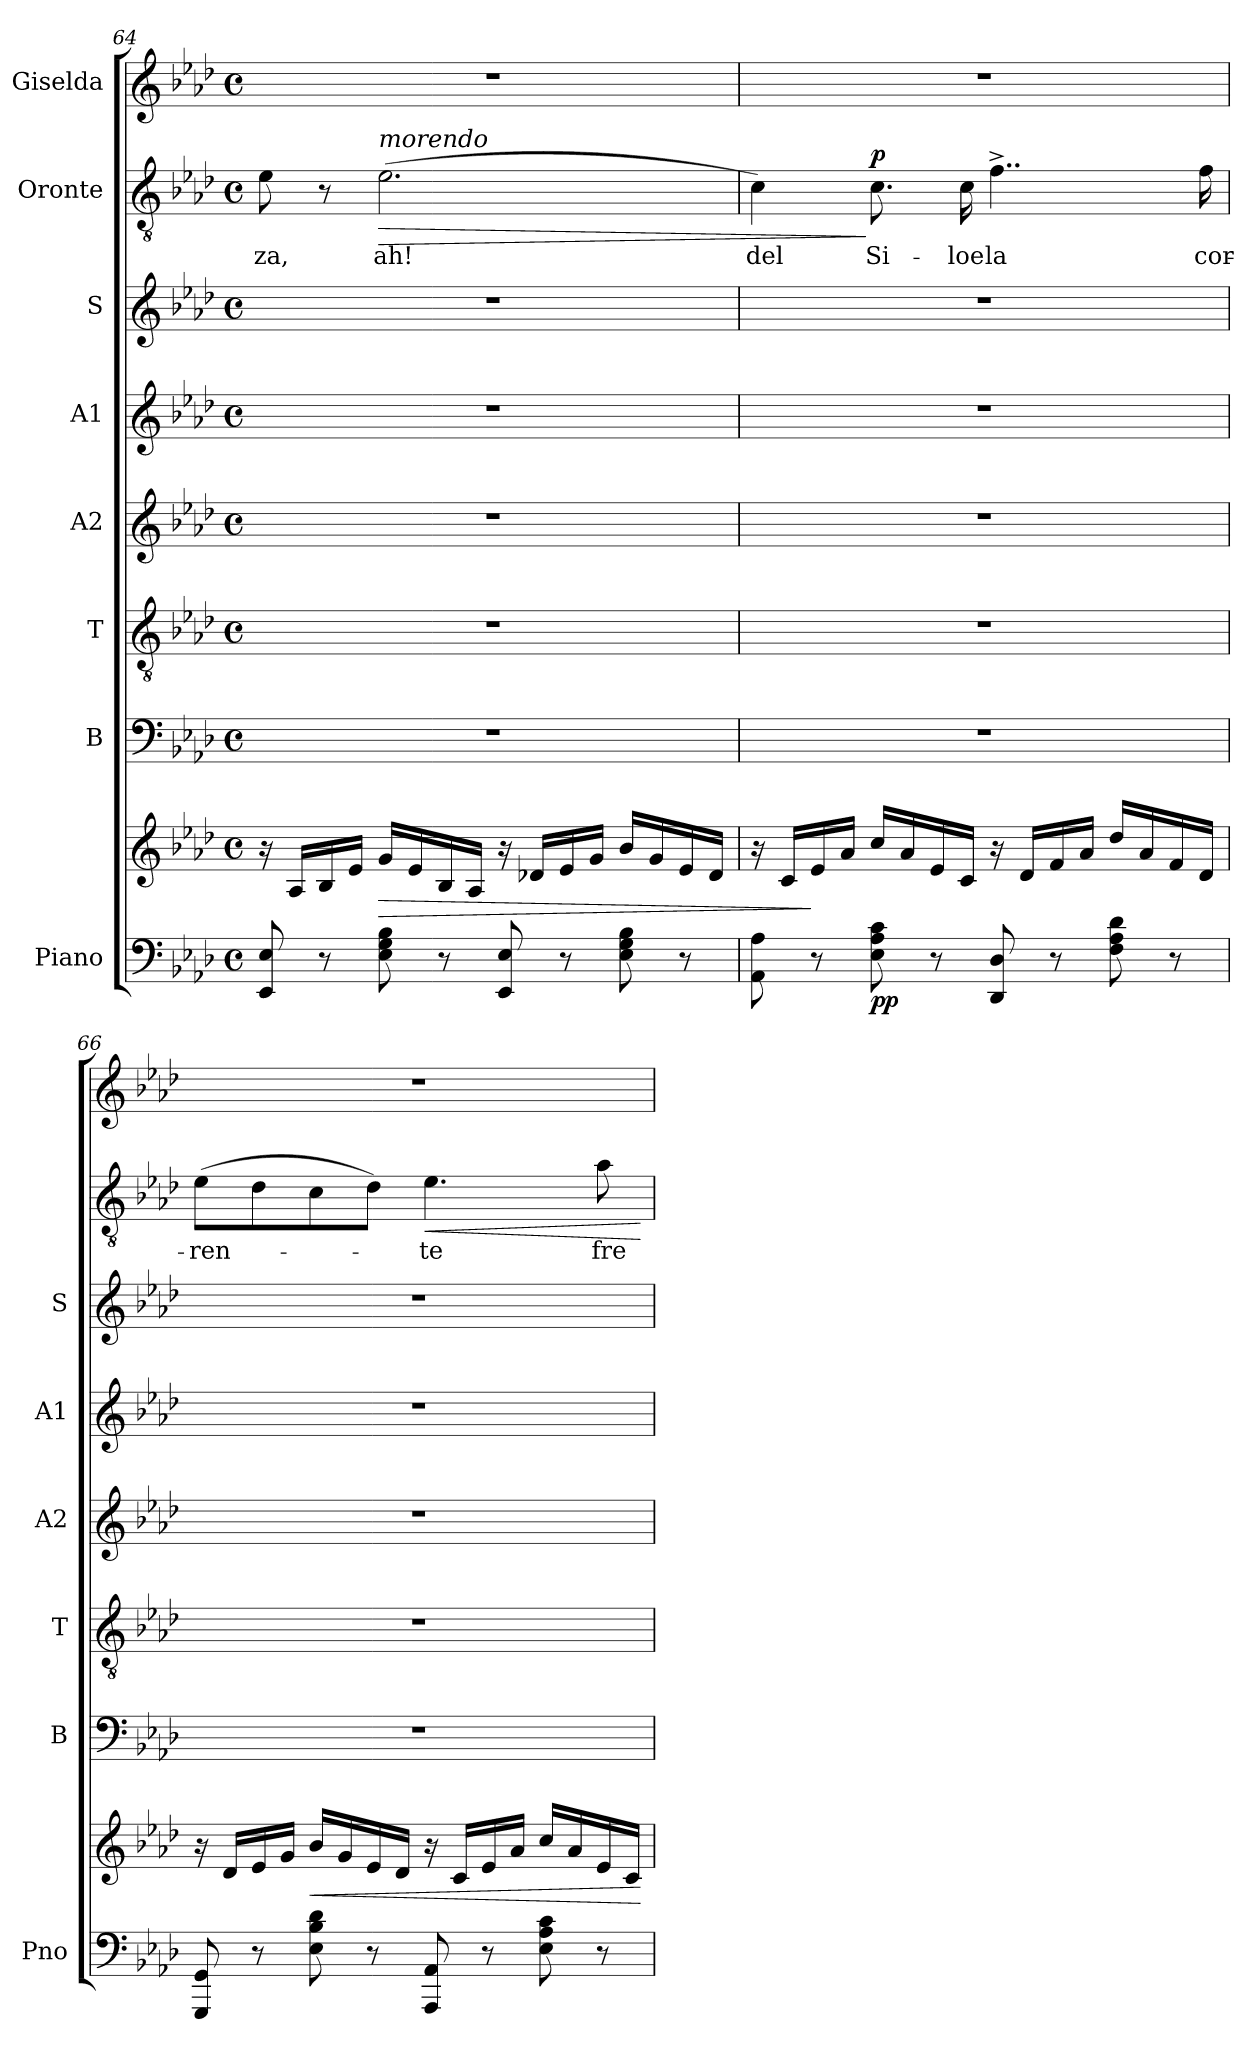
**kern	**kern	**dynam	**kern	**kern	**kern	**kern	**kern	**kern	**text	**dynam	**kern
*part8	*part8	*part8	*part7	*part6	*part5	*part4	*part3	*part2	*part2	*part2	*part1
*staff9	*staff8	*staff8/9	*staff7	*staff6	*staff5	*staff4	*staff3	*staff2	*staff2	*staff2	*staff1
*I"Piano	*	*	*I"B	*I"T	*I"A2	*I"A1	*I"S	*I"Oronte	*	*	*I"Giselda
*I'Pno	*	*	*I'B	*I'T	*I'A2	*I'A1	*I'S	*	*	*	*
!!LO:LB:g=z
*clefF4	*clefG2	*	*clefF4	*clefGv2	*clefG2	*clefG2	*clefG2	*clefGv2	*	*	*clefG2
*k[b-e-a-d-]	*k[b-e-a-d-]	*	*k[b-e-a-d-]	*k[b-e-a-d-]	*k[b-e-a-d-]	*k[b-e-a-d-]	*k[b-e-a-d-]	*k[b-e-a-d-]	*	*	*k[b-e-a-d-]
*M4/4	*M4/4	*	*M4/4	*M4/4	*M4/4	*M4/4	*M4/4	*M4/4	*	*	*M4/4
*met(c)	*met(c)	*	*met(c)	*met(c)	*met(c)	*met(c)	*met(c)	*met(c)	*	*	*met(c)
=64	=64	=64	=64	=64	=64	=64	=64	=64	=64	=64	=64
8EE-/ 8E-/	16r	.	1r	1r	1r	1r	1r	8e-\	-za,	.	1r
.	16A-/LL	.	.	.	.	.	.	.	.	.	.
8r	16B-/	.	.	.	.	.	.	8r	.	.	.
.	16e-/JJ	.	.	.	.	.	.	.	.	.	.
!	!	!	!	!	!	!	!	!LO:TX:a:i:t=morendo	!	!	!
!	!	!LO:HP:b	!	!	!	!	!	!	!	!LO:HP:b	!
8E-\ 8G\ 8B-\	16g/LL	>	.	.	.	.	.	(2.e-\	ah!	>	.
.	16e-/	.	.	.	.	.	.	.	.	.	.
8r	16B-/	.	.	.	.	.	.	.	.	.	.
.	16A-/JJ	.	.	.	.	.	.	.	.	.	.
8EE-/ 8E-/	16r	.	.	.	.	.	.	.	.	.	.
.	16d-X/LL	.	.	.	.	.	.	.	.	.	.
8r	16e-/	.	.	.	.	.	.	.	.	.	.
.	16g/JJ	.	.	.	.	.	.	.	.	.	.
8E-\ 8G\ 8B-\	16b-/LL	.	.	.	.	.	.	.	.	.	.
.	16g/	.	.	.	.	.	.	.	.	.	.
8r	16e-/	.	.	.	.	.	.	.	.	.	.
.	16d-/JJ	.	.	.	.	.	.	.	.	.	.
=65	=65	=65	=65	=65	=65	=65	=65	=65	=65	=65	=65
8AA-\ 8A-\	16r	.	1r	1r	1r	1r	1r	4c\)	del	.	1r
.	16c/LL	.	.	.	.	.	.	.	.	.	.
8r	16e-/	]	.	.	.	.	.	.	.	.	.
.	16a-/JJ	.	.	.	.	.	.	.	.	.	.
!	!	!LO:DY:b=2	!	!	!	!	!	!	!	!	!
!	!	!LO:DY:n=1:b	!	!	!	!	!	!	!	!LO:DY:n=1:a	!
8E-\ 8A-\ 8c\	16cc/LL	p p	.	.	.	.	.	8.c\	Si-	] p	.
.	16a-/	.	.	.	.	.	.	.	.	.	.
8r	16e-/	.	.	.	.	.	.	.	.	.	.
.	16c/JJ	.	.	.	.	.	.	16c\	-loe	.	.
8DD-/ 8D-/	16r	.	.	.	.	.	.	4..f^\	la	.	.
.	16d-/LL	.	.	.	.	.	.	.	.	.	.
8r	16f/	.	.	.	.	.	.	.	.	.	.
.	16a-/JJ	.	.	.	.	.	.	.	.	.	.
8F\ 8A-\ 8d-\	16dd-/LL	.	.	.	.	.	.	.	.	.	.
.	16a-/	.	.	.	.	.	.	.	.	.	.
8r	16f/	.	.	.	.	.	.	.	.	.	.
.	16d-/JJ	.	.	.	.	.	.	16f\	cor-	.	.
=66	=66	=66	=66	=66	=66	=66	=66	=66	=66	=66	=66
8GGG/ 8GG/	16r	.	1r	1r	1r	1r	1r	(8e-\L	-ren-	.	1r
.	16d-/LL	.	.	.	.	.	.	.	.	.	.
8r	16e-/	.	.	.	.	.	.	8d-\	.	.	.
.	16g/JJ	.	.	.	.	.	.	.	.	.	.
!	!	!LO:HP:b	!	!	!	!	!	!	!	!	!
8E-\ 8B-\ 8d-\	16b-/LL	<	.	.	.	.	.	8c\	.	.	.
.	16g/	.	.	.	.	.	.	.	.	.	.
8r	16e-/	.	.	.	.	.	.	8d-\J)	.	.	.
.	16d-/JJ	.	.	.	.	.	.	.	.	.	.
!	!	!	!	!	!	!	!	!	!	!LO:HP:b	!
8AAA-/ 8AA-/	16r	.	.	.	.	.	.	4.e-\	-te	<	.
.	16c/LL	.	.	.	.	.	.	.	.	.	.
8r	16e-/	.	.	.	.	.	.	.	.	.	.
.	16a-/JJ	.	.	.	.	.	.	.	.	.	.
8E-\ 8A-\ 8c\	16cc/LL	.	.	.	.	.	.	.	.	.	.
.	16a-/	.	.	.	.	.	.	.	.	.	.
8r	16e-/	.	.	.	.	.	.	8a-\	fre-	.	.
.	16c/JJ	.	.	.	.	.	.	.	.	.	.
.	.	[	.	.	.	.	.	.	.	[	.
=	=	=	=	=	=	=	=	=	=	=	=
*-	*-	*-	*-	*-	*-	*-	*-	*-	*-	*-	*-
